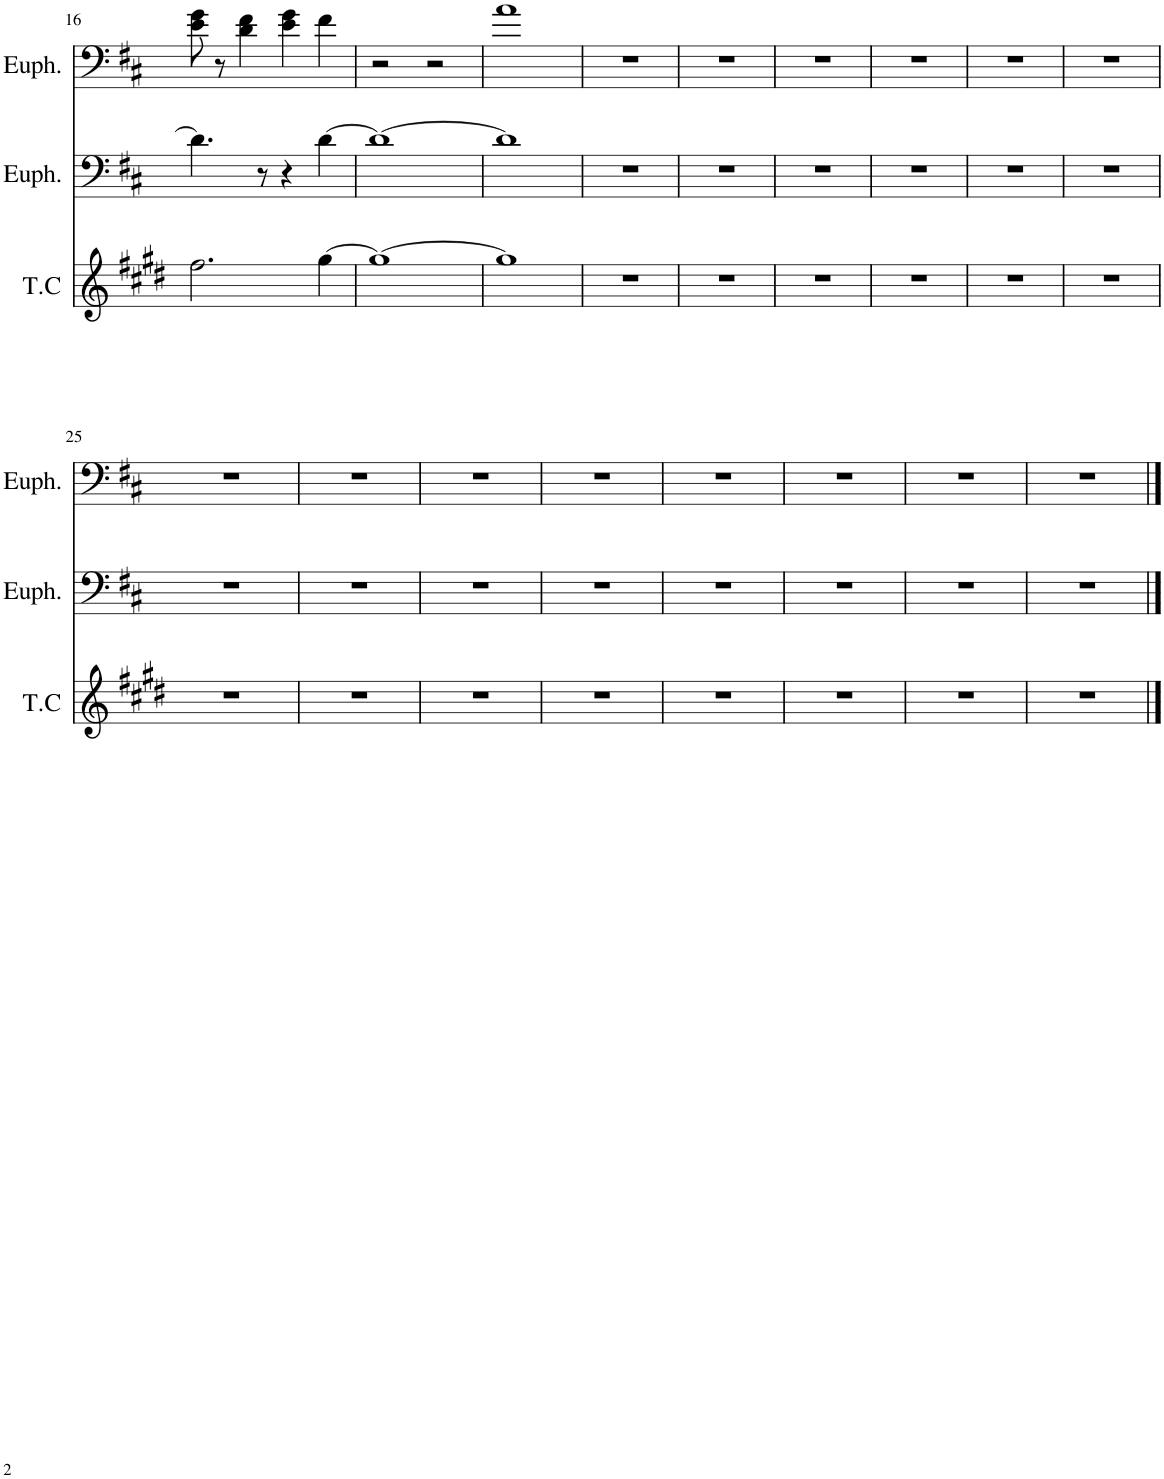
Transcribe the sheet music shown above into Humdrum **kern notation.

**kern	**kern	**kern
*part3	*part2	*part1
*staff3	*staff2	*staff1
*I"Tenor Saxophone	*I"Euphonium	*I"Euphonium
*	*I'Euph.	*I'Euph.
!!LO:PB:g=z
*clefG2	*clefF4	*clefF4
*Trd8c14	*	*
*k[f#c#g#d#]	*k[f#c#]	*k[f#c#]
*M4/4	*M4/4	*M4/4
=16	=16	=16
2.ff#\	4.d\]	8e\ 8g\
.	.	8r
.	.	4d\ 4f#\
.	8r	.
.	4r	4e\ 4g\
[4gg#\	[4d\	4f#\
=17	=17	=17
1gg#_	1d_	2r
.	.	2r
=18	=18	=18
1gg#]	1d]	1a
=19	=19	=19
1r	1r	1r
=20	=20	=20
1r	1r	1r
=21	=21	=21
1r	1r	1r
=22	=22	=22
1r	1r	1r
=23	=23	=23
1r	1r	1r
=24	=24	=24
1r	1r	1r
!!LO:LB:g=z
=25	=25	=25
1r	1r	1r
=26	=26	=26
1r	1r	1r
=27	=27	=27
1r	1r	1r
=28	=28	=28
1r	1r	1r
=29	=29	=29
1r	1r	1r
=30	=30	=30
1r	1r	1r
=31	=31	=31
1r	1r	1r
=32	=32	=32
1r	1r	1r
==	==	==
*-	*-	*-
